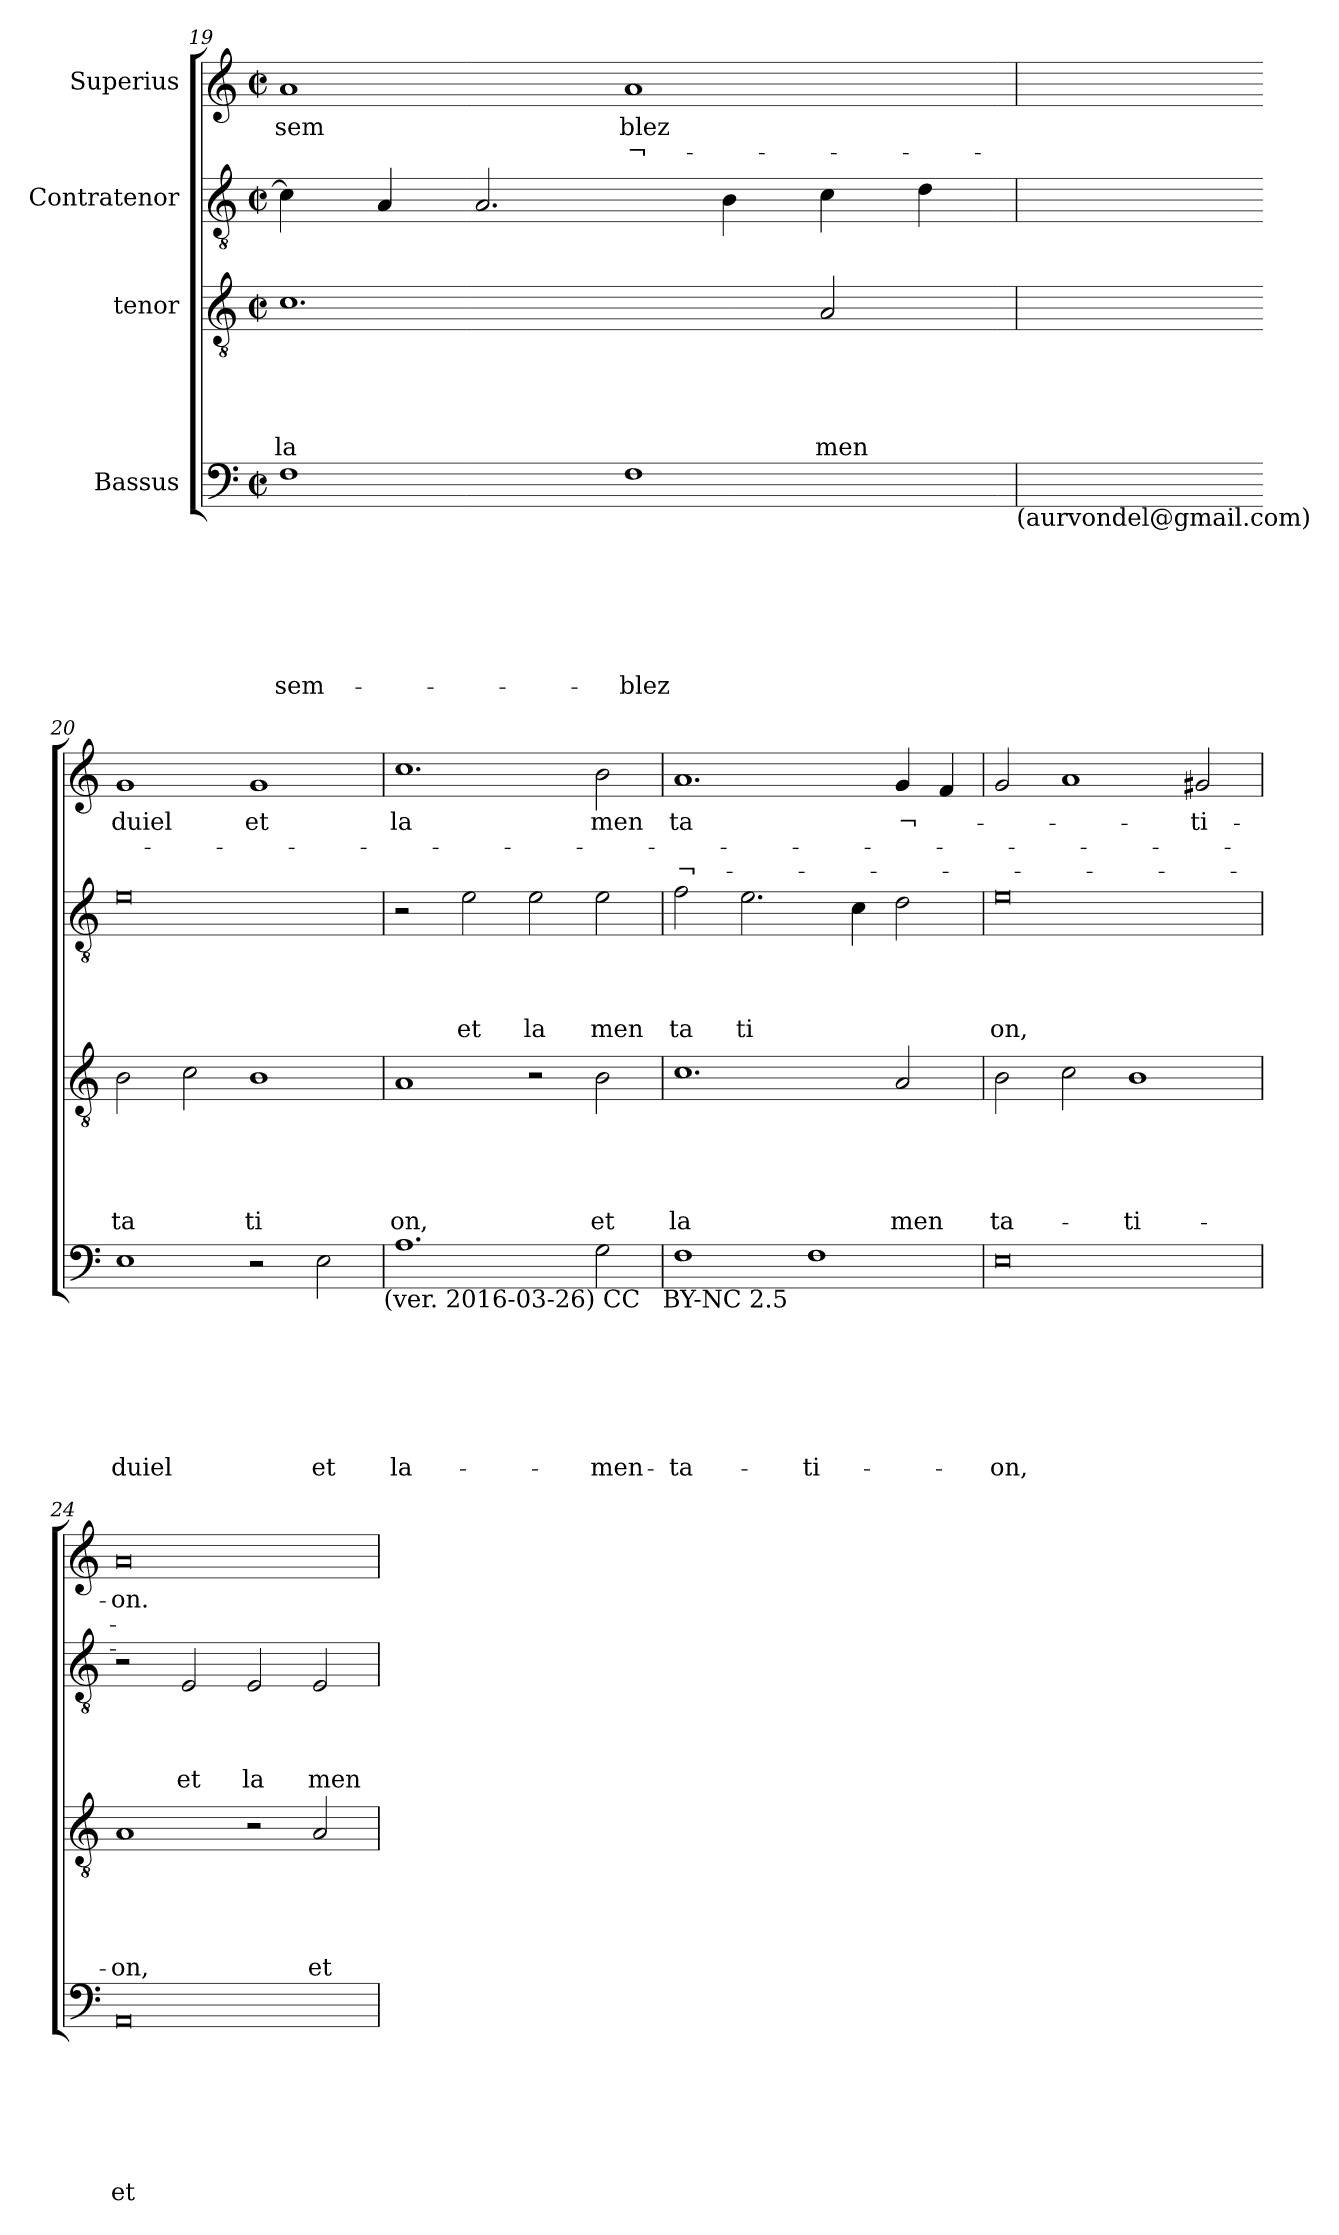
**kern	**text	**text	**text	**text	**text	**text	**text	**kern	**text	**text	**text	**text	**text	**kern	**text	**text	**text	**text	**kern	**text	**text	**text
*part4	*part4	*part4	*part4	*part4	*part4	*part4	*part4	*part3	*part3	*part3	*part3	*part3	*part3	*part2	*part2	*part2	*part2	*part2	*part1	*part1	*part1	*part1
*staff4	*staff4	*staff4	*staff4	*staff4	*staff4	*staff4	*staff4	*staff3	*staff3	*staff3	*staff3	*staff3	*staff3	*staff2	*staff2	*staff2	*staff2	*staff2	*staff1	*staff1	*staff1	*staff1
*I"Bassus	*	*	*	*	*	*	*	*I"tenor	*	*	*	*	*	*I"Contratenor	*	*	*	*	*I"Superius	*	*	*
*clefF4	*	*	*	*	*	*	*	*clefGv2	*	*	*	*	*	*clefGv2	*	*	*	*	*clefG2	*	*	*
*k[]	*	*	*	*	*	*	*	*k[]	*	*	*	*	*	*k[]	*	*	*	*	*k[]	*	*	*
*C:	*	*	*	*	*	*	*	*C:	*	*	*	*	*	*C:	*	*	*	*	*C:	*	*	*
*M2/2	*	*	*	*	*	*	*	*M2/2	*	*	*	*	*	*M2/2	*	*	*	*	*M2/2	*	*	*
*met(c|)	*	*	*	*	*	*	*	*met(c|)	*	*	*	*	*	*met(c|)	*	*	*	*	*met(c|)	*	*	*
=19	=19	=19	=19	=19	=19	=19	=19	=19	=19	=19	=19	=19	=19	=19	=19	=19	=19	=19	=19	=19	=19	=19
!	!	!	!	!	!	!	!LO:LY:b	!	!	!	!	!	!LO:LY:b	!	!	!	!	!	!	!LO:LY:b	!	!
1F	.	.	.	.	.	.	-sem-	1.c	.	.	.	.	la	4c\]	.	.	.	.	1a	sem	.	.
.	.	.	.	.	.	.	.	.	.	.	.	.	.	4A/	.	.	.	.	.	.	.	.
.	.	.	.	.	.	.	.	.	.	.	.	.	.	2.A/	.	.	.	.	.	.	.	.
!	!	!	!	!	!	!	!LO:LY:b	!	!	!	!	!	!	!	!	!	!	!	!	!LO:LY:b	!LO:LY:b	!
1F	.	.	.	.	.	.	-blez	.	.	.	.	.	.	.	.	.	.	.	1a	blez	-¬-	.
.	.	.	.	.	.	.	.	.	.	.	.	.	.	4B\	.	.	.	.	.	.	.	.
!	!	!	!	!	!	!	!	!	!	!	!	!	!LO:LY:b	!	!	!	!	!	!	!	!	!
.	.	.	.	.	.	.	.	2A/	.	.	.	.	men	4c\	.	.	.	.	.	.	.	.
.	.	.	.	.	.	.	.	.	.	.	.	.	.	4d\	.	.	.	.	.	.	.	.
!LO:TX:b:t=(aurvondel@gmail.com)	!	!	!	!	!	!	!	!	!	!	!	!	!	!	!	!	!	!	!	!	!	!
=20	=20	=20	=20	=20	=20	=20	=20	=20	=20	=20	=20	=20	=20	=20	=20	=20	=20	=20	=20	=20	=20	=20
!	!	!	!	!	!	!	!LO:LY:b	!	!	!	!	!	!LO:LY:b	!	!	!	!	!	!	!LO:LY:b	!	!
1E	.	.	.	.	.	.	duiel	2B\	.	.	.	.	ta	0e	.	.	.	.	1g	duiel	.	.
.	.	.	.	.	.	.	.	2c\	.	.	.	.	.	.	.	.	.	.	.	.	.	.
!	!	!	!	!	!	!	!	!	!	!	!	!	!LO:LY:b	!	!	!	!	!	!	!LO:LY:b	!	!
2r	.	.	.	.	.	.	.	1B	.	.	.	.	ti	.	.	.	.	.	1g	et	.	.
!	!	!	!	!	!	!	!LO:LY:b	!	!	!	!	!	!	!	!	!	!	!	!	!	!	!
2E\	.	.	.	.	.	.	et	.	.	.	.	.	.	.	.	.	.	.	.	.	.	.
!LO:TX:b:t=(ver. 2016-03-26) CC	!	!	!	!	!	!	!	!	!	!	!	!	!	!	!	!	!	!	!	!	!	!
=21	=21	=21	=21	=21	=21	=21	=21	=21	=21	=21	=21	=21	=21	=21	=21	=21	=21	=21	=21	=21	=21	=21
!	!	!	!	!	!	!	!LO:LY:b	!	!	!	!	!	!LO:LY:b	!	!	!	!	!	!	!LO:LY:b	!	!
1.A	.	.	.	.	.	.	la-	1A	.	.	.	.	on,	2r	.	.	.	.	1.cc	la	.	.
!	!	!	!	!	!	!	!	!	!	!	!	!	!	!	!	!	!	!LO:LY:b	!	!	!	!
.	.	.	.	.	.	.	.	.	.	.	.	.	.	2e\	.	.	.	et	.	.	.	.
!	!	!	!	!	!	!	!	!	!	!	!	!	!	!	!	!	!	!LO:LY:b	!	!	!	!
.	.	.	.	.	.	.	.	2r	.	.	.	.	.	2e\	.	.	.	la	.	.	.	.
!	!	!	!	!	!	!	!LO:LY:b	!	!	!	!	!	!LO:LY:b	!	!	!	!	!LO:LY:b	!	!LO:LY:b	!	!
2G\	.	.	.	.	.	.	-men-	2B\	.	.	.	.	et	2e\	.	.	.	men	2b\	men	.	.
!LO:TX:b:t=BY-NC 2.5	!	!	!	!	!	!	!	!	!	!	!	!	!	!	!	!	!	!	!	!	!	!
=22	=22	=22	=22	=22	=22	=22	=22	=22	=22	=22	=22	=22	=22	=22	=22	=22	=22	=22	=22	=22	=22	=22
!	!	!	!	!	!	!	!LO:LY:b	!	!	!	!	!	!LO:LY:b	!	!	!	!	!LO:LY:b	!	!LO:LY:b	!	!LO:LY:b
1F	.	.	.	.	.	.	-ta-	1.c	.	.	.	.	la	2f\	.	.	.	ta	1.a	ta	.	¬-
!	!	!	!	!	!	!	!	!	!	!	!	!	!	!	!	!	!	!LO:LY:b	!	!	!	!
.	.	.	.	.	.	.	.	.	.	.	.	.	.	2.e\	.	.	.	ti	.	.	.	.
!	!	!	!	!	!	!	!LO:LY:b	!	!	!	!	!	!	!	!	!	!	!	!	!	!	!
1F	.	.	.	.	.	.	-ti-	.	.	.	.	.	.	.	.	.	.	.	.	.	.	.
.	.	.	.	.	.	.	.	.	.	.	.	.	.	4c\	.	.	.	.	.	.	.	.
!	!	!	!	!	!	!	!	!	!	!	!	!	!LO:LY:b	!	!	!	!	!	!	!LO:LY:b:rj	!	!
.	.	.	.	.	.	.	.	2A/	.	.	.	.	men	2d\	.	.	.	.	4g/	¬-	.	.
.	.	.	.	.	.	.	.	.	.	.	.	.	.	.	.	.	.	.	4f/	.	.	.
!!LO:PB:g=z
=23	=23	=23	=23	=23	=23	=23	=23	=23	=23	=23	=23	=23	=23	=23	=23	=23	=23	=23	=23	=23	=23	=23
!	!	!	!	!	!	!	!LO:LY:b	!	!	!	!	!	!LO:LY:b	!	!	!	!	!LO:LY:b	!	!	!	!
0E	.	.	.	.	.	.	-on,	2B\	.	.	.	.	ta-	0e	.	.	.	on,	2g/	.	.	.
.	.	.	.	.	.	.	.	2c\	.	.	.	.	.	.	.	.	.	.	1a	.	.	.
!	!	!	!	!	!	!	!	!	!	!	!	!	!LO:LY:b	!	!	!	!	!	!	!	!	!
.	.	.	.	.	.	.	.	1B	.	.	.	.	-ti-	.	.	.	.	.	.	.	.	.
!	!	!	!	!	!	!	!	!	!	!	!	!	!	!	!	!	!	!	!	!LO:LY:b	!	!
.	.	.	.	.	.	.	.	.	.	.	.	.	.	.	.	.	.	.	2g#/	-ti-	.	.
=24	=24	=24	=24	=24	=24	=24	=24	=24	=24	=24	=24	=24	=24	=24	=24	=24	=24	=24	=24	=24	=24	=24
!	!	!	!	!	!	!	!LO:LY:b	!	!	!	!	!	!LO:LY:b	!	!	!	!	!	!	!LO:LY:b	!	!
0AA	.	.	.	.	.	.	et	1A	.	.	.	.	-on,	2r	.	.	.	.	0a	-on.	.	.
!	!	!	!	!	!	!	!	!	!	!	!	!	!	!	!	!	!	!LO:LY:b	!	!	!	!
.	.	.	.	.	.	.	.	.	.	.	.	.	.	2E/	.	.	.	et	.	.	.	.
!	!	!	!	!	!	!	!	!	!	!	!	!	!	!	!	!	!	!LO:LY:b	!	!	!	!
.	.	.	.	.	.	.	.	2r	.	.	.	.	.	2E/	.	.	.	la	.	.	.	.
!	!	!	!	!	!	!	!	!	!	!	!	!	!LO:LY:b	!	!	!	!	!LO:LY:b	!	!	!	!
.	.	.	.	.	.	.	.	2A/	.	.	.	.	et	2E/	.	.	.	men	.	.	.	.
=	=	=	=	=	=	=	=	=	=	=	=	=	=	=	=	=	=	=	=	=	=	=
*-	*-	*-	*-	*-	*-	*-	*-	*-	*-	*-	*-	*-	*-	*-	*-	*-	*-	*-	*-	*-	*-	*-
